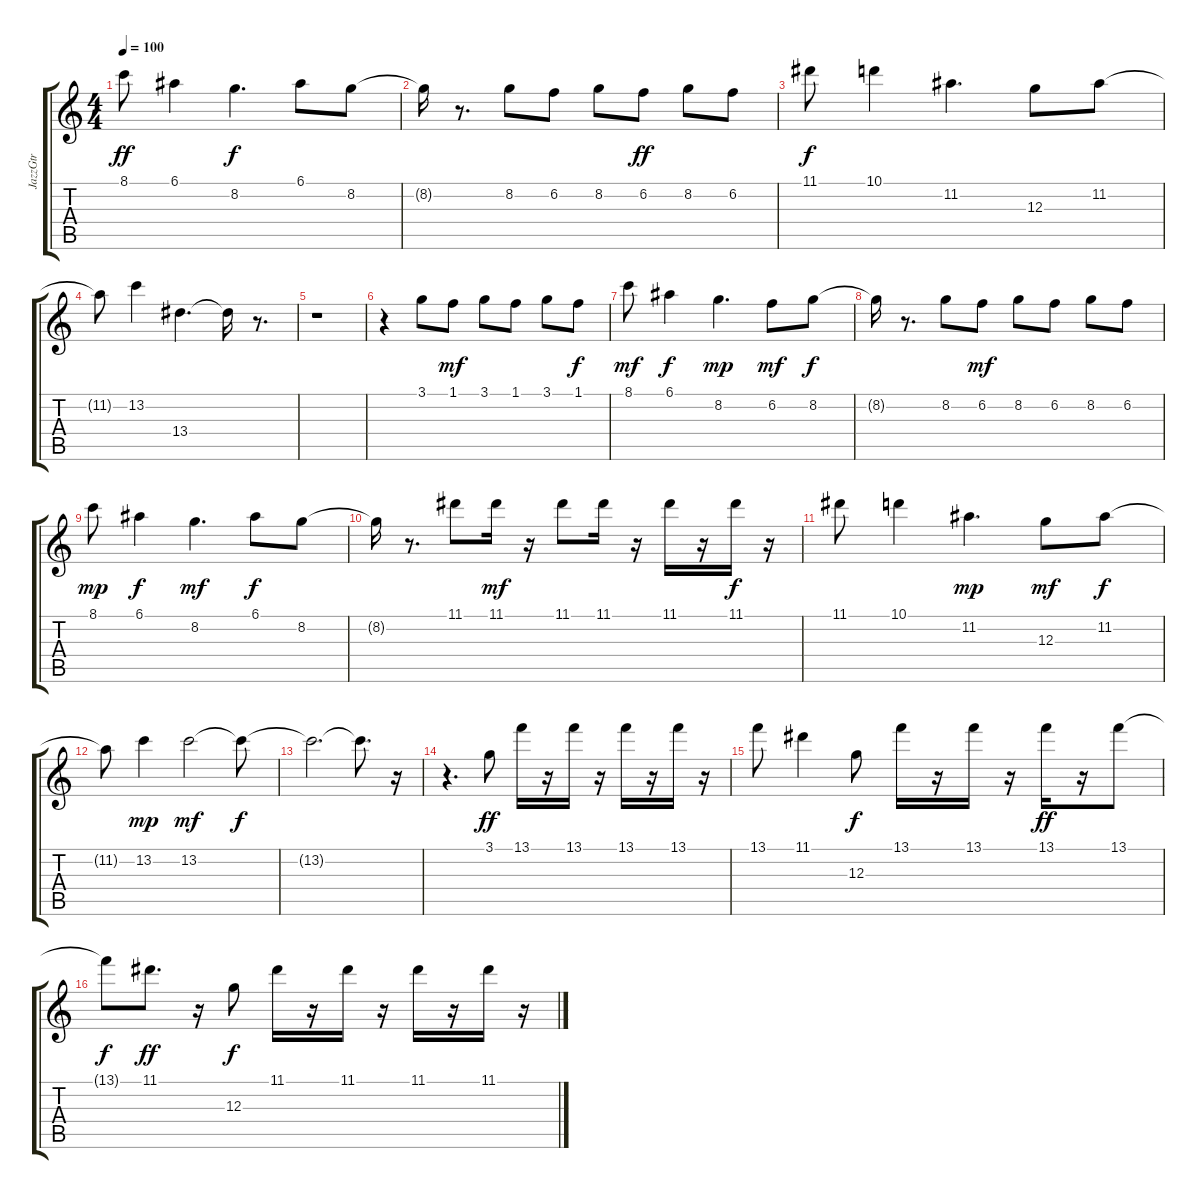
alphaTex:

\track ("JazzGtr" "JazzGtr") {instrument electricguitarjazz}
\staff {score tabs}
\tuning (E4 B3 G3 D3 A2 E2) {hide}
\ts (4 4)
\tempo 100
\clef g2
\ks c
8.1.8{dy ff} 6.1.4 8.2.4{d dy f} 6.1.8 8.2.8 |
8.2{t}.16 r.8{d} 8.2.8 6.2.8 8.2.8 6.2.8{dy ff} 8.2.8 6.2.8 |
11.1.8{dy f} 10.1.4 11.2.4{d} 12.3.8 11.2.8 |
11.2{t}.8 13.2.4 13.4.4{d} 13.4{t}.16 r.8{d} |
r.1 |
r.4 3.1.8 1.1.8{dy mf} 3.1.8 1.1.8 3.1.8 1.1.8{dy f} |
8.1.8{dy mf} 6.1.4{dy f} 8.2.4{d dy mp} 6.2.8{dy mf} 8.2.8{dy f} |
8.2{t}.16 r.8{d} 8.2.8 6.2.8{dy mf} 8.2.8 6.2.8 8.2.8 6.2.8 |
8.1.8{dy mp} 6.1.4{dy f} 8.2.4{d dy mf} 6.1.8{dy f} 8.2.8 |
8.2{t}.16 r.8{d} 11.1.8 11.1.16{dy mf} r.16 11.1.8 11.1.16 r.16 11.1.16 r.16 11.1.16{dy f} r.16 |
11.1.8 10.1.4 11.2.4{d dy mp} 12.3.8{dy mf} 11.2.8{dy f} |
11.2{t}.8 13.2.4{dy mp} 13.2.2{dy mf} 13.2{t}.8{dy f} |
13.2{t}.2{d} 13.2{t}.8{d} r.16 |
r.4{d} 3.1.8{dy ff} 13.1.16 r.16 13.1.16 r.16 13.1.16 r.16 13.1.16 r.16 |
13.1.8 11.1.4 12.3.8{dy f} 13.1.16 r.16 13.1.16 r.16 13.1.16{dy ff} r.16 13.1.8 |
13.1{t}.8{dy f} 11.1.8{d dy ff} r.16 12.3.8{dy f} 11.1.16 r.16 11.1.16 r.16 11.1.16 r.16 11.1.16 r.16
